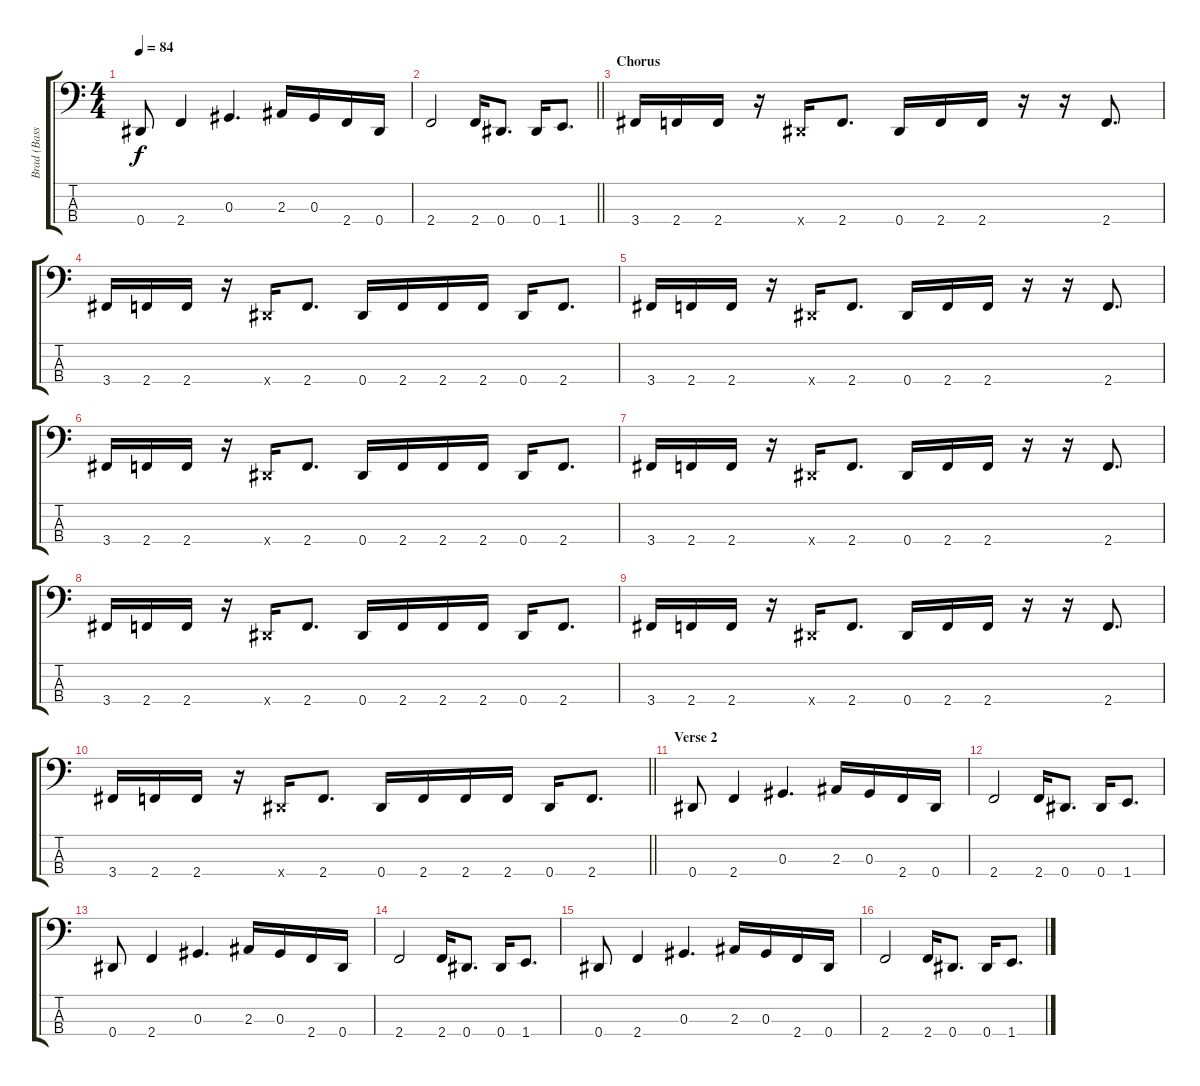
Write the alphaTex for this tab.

\track ("Brad (Bass)" "Brad (Bass") {instrument electricbasspick}
\staff {score tabs}
\tuning (Gb2 Db2 Ab1 Eb1) {hide}
\ts (4 4)
\tempo 84
\clef f4
\ks c
0.4.8{dy f} 2.4.4 0.3.4{d} 2.3.16 0.3.16 2.4.16 0.4.16 |
\barLineRight lightlight
2.4.2 2.4.16 0.4.8{d} 0.4.16 1.4.8{d} |
\section ("" "Chorus")
3.4.16 2.4.16 2.4.16 r.16 0.4{x}.16 2.4.8{d} 0.4.16 2.4.16 2.4.16 r.16 r.16 2.4.8{d} |
3.4.16 2.4.16 2.4.16 r.16 0.4{x}.16 2.4.8{d} 0.4.16 2.4.16 2.4.16 2.4.16 0.4.16 2.4.8{d} |
3.4.16 2.4.16 2.4.16 r.16 0.4{x}.16 2.4.8{d} 0.4.16 2.4.16 2.4.16 r.16 r.16 2.4.8{d} |
3.4.16 2.4.16 2.4.16 r.16 0.4{x}.16 2.4.8{d} 0.4.16 2.4.16 2.4.16 2.4.16 0.4.16 2.4.8{d} |
3.4.16 2.4.16 2.4.16 r.16 0.4{x}.16 2.4.8{d} 0.4.16 2.4.16 2.4.16 r.16 r.16 2.4.8{d} |
3.4.16 2.4.16 2.4.16 r.16 0.4{x}.16 2.4.8{d} 0.4.16 2.4.16 2.4.16 2.4.16 0.4.16 2.4.8{d} |
3.4.16 2.4.16 2.4.16 r.16 0.4{x}.16 2.4.8{d} 0.4.16 2.4.16 2.4.16 r.16 r.16 2.4.8{d} |
\barLineRight lightlight
3.4.16 2.4.16 2.4.16 r.16 0.4{x}.16 2.4.8{d} 0.4.16 2.4.16 2.4.16 2.4.16 0.4.16 2.4.8{d} |
\section ("" "Verse 2")
0.4.8 2.4.4 0.3.4{d} 2.3.16 0.3.16 2.4.16 0.4.16 |
2.4.2 2.4.16 0.4.8{d} 0.4.16 1.4.8{d} |
0.4.8 2.4.4 0.3.4{d} 2.3.16 0.3.16 2.4.16 0.4.16 |
2.4.2 2.4.16 0.4.8{d} 0.4.16 1.4.8{d} |
0.4.8 2.4.4 0.3.4{d} 2.3.16 0.3.16 2.4.16 0.4.16 |
2.4.2 2.4.16 0.4.8{d} 0.4.16 1.4.8{d}
